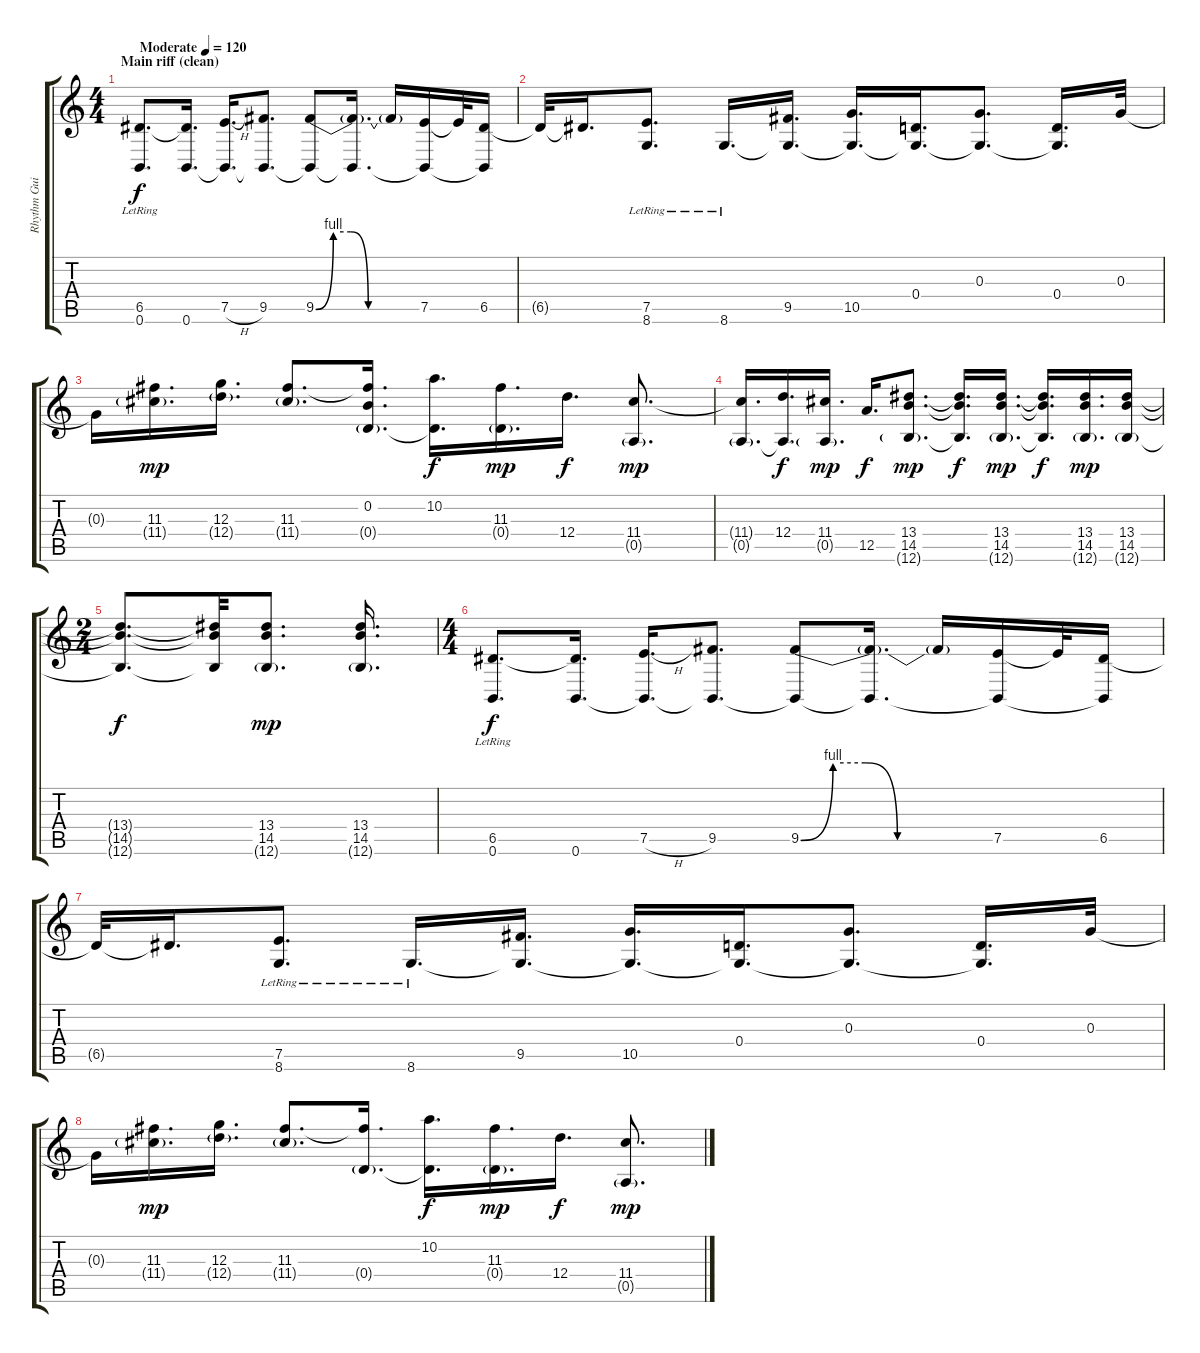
\track ("Rhythm Guitar" "Rhythm Gui") {instrument electricguitarjazz}
\staff {score tabs}
\tuning (E4 B3 G3 D3 A2 B1) {hide}
\ts (4 4)
\section ("" "Main riff (clean)")
\tempo (120 "Moderate")
\clef g2
\ks c
(6.5 0.6{lr}).8{d dy f instrument electricguitarjazz} (6.5{t} 0.6).16{d} (7.5{h} 0.6{t}).16{d} (9.5 0.6{t}).8{d} (9.5{be (custom 0 0 10 4 20 4 30 0 60 0)} 0.6{t}).8 (9.5{t} 0.6{t}).16{d} 9.5{t}.16 (7.5 0.6{t}).16 7.5{t}.32 (6.5 0.6{t}).16 |
6.5{t}.32 6.5{t}.16{d} (7.5 8.6{lr}).8{d} 8.6{lr}.16{d} (9.5 8.6{t}).16{d} (10.5 8.6{t}).16{d} (0.4 8.6{t}).16{d} (0.3 8.6{t}).8{d} (0.4 8.6{t}).16{d} 0.3.32 |
0.3{t}.16 (11.3 11.4{g}).16{d dy mp} (12.3 12.4{g}).16{d} (11.3 11.4{g}).8{d} (0.2 11.3{t} 0.4{g}).16{d} (10.2 0.4{t}).16{d dy f} (11.3 0.4{g}).16{d dy mp} 12.4.16{d dy f} (11.4 0.5{g}).8{d dy mp} |
(11.4{t} 0.5{g}).16{d} (12.4 0.5{t}).16{d dy f} (11.4 0.5{g}).16{d dy mp} 12.5.16{d dy f} (13.4 14.5 12.6{g}).8{d dy mp} (13.4{t} 14.5{t} 12.6{t}).16{d dy f} (13.4 14.5 12.6{g}).16{d dy mp} (13.4{t} 14.5{t} 12.6{t}).16{d dy f} (13.4 14.5 12.6{g}).16{d dy mp} (13.4 14.5 12.6{g}).16 |
\ts (2 4)
(13.4{t} 14.5{t} 12.6{t}).8{d dy f} (13.4{t} 14.5{t} 12.6{t}).32 (13.4 14.5 12.6{g}).8{d dy mp} (13.4 14.5 12.6{g}).16{d} |
\ts (4 4)
(6.5 0.6{lr}).8{d dy f} (6.5{t} 0.6).16{d} (7.5{h} 0.6{t}).16{d} (9.5 0.6{t}).8{d} (9.5{be (custom 0 0 10 4 20 4 30 0 60 0)} 0.6{t}).8 (9.5{t} 0.6{t}).16{d} 9.5{t}.16 (7.5 0.6{t}).16 7.5{t}.32 (6.5 0.6{t}).16 |
6.5{t}.32 6.5{t}.16{d} (7.5 8.6{lr}).8{d} 8.6{lr}.16{d} (9.5 8.6{t}).16{d} (10.5 8.6{t}).16{d} (0.4 8.6{t}).16{d} (0.3 8.6{t}).8{d} (0.4 8.6{t}).16{d} 0.3.32 |
0.3{t}.16 (11.3 11.4{g}).16{d dy mp} (12.3 12.4{g}).16{d} (11.3 11.4{g}).8{d} (11.3{t} 0.4{g}).16{d} (10.2 0.4{t}).16{d dy f} (11.3 0.4{g}).16{d dy mp} 12.4.16{d dy f} (11.4 0.5{g}).8{d dy mp}
